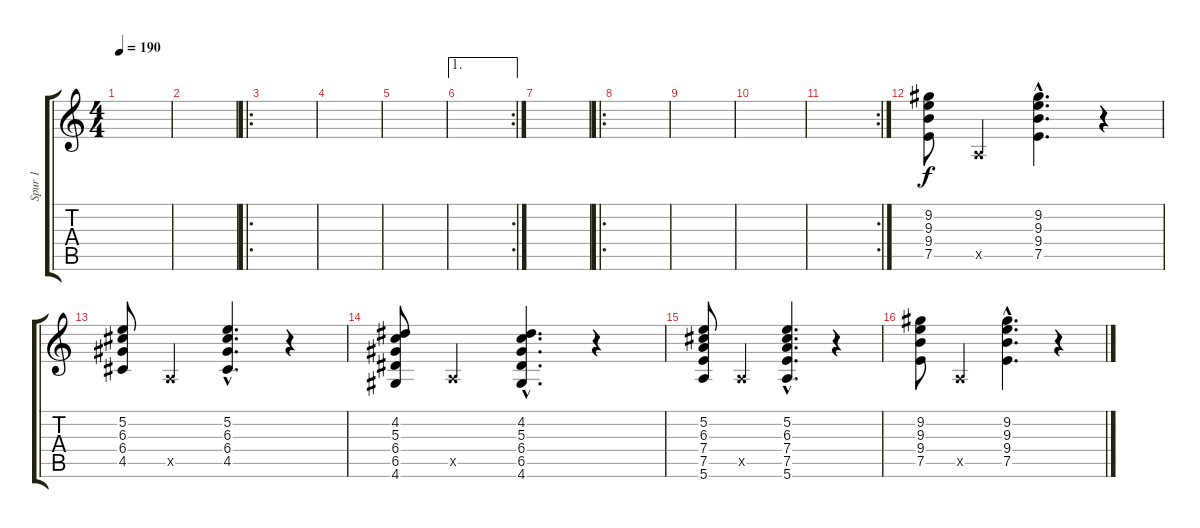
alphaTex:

\track ("Spur 1" "Spur 1") {instrument electricguitarclean}
\staff {score tabs}
\tuning (E4 B3 G3 D3 A2 E2) {hide}
\ts (4 4)
\tempo 190
\clef g2
\ks c
|
|
\ro
|
|
|
\ae 1
\rc 2
|
|
\ro
|
|
|
\rc 2
|
(9.2 9.3 9.4 7.5).8 0.5{x}.4 (9.2{hac} 9.3{hac} 9.4{hac} 7.5{hac}).4{d} r.4 |
(5.2 6.3 6.4 4.5).8 0.5{x}.4 (5.2{hac} 6.3{hac} 6.4{hac} 4.5{hac}).4{d} r.4 |
(4.2 5.3 6.4 6.5 4.6).8 0.5{x}.4 (4.2{hac} 5.3{hac} 6.4{hac} 6.5{hac} 4.6{hac}).4{d} r.4 |
(5.2 6.3 7.4 7.5 5.6).8 0.5{x}.4 (5.2{hac} 6.3{hac} 7.4{hac} 7.5{hac} 5.6{hac}).4{d} r.4 |
(9.2 9.3 9.4 7.5).8 0.5{x}.4 (9.2{hac} 9.3{hac} 9.4{hac} 7.5{hac}).4{d} r.4
